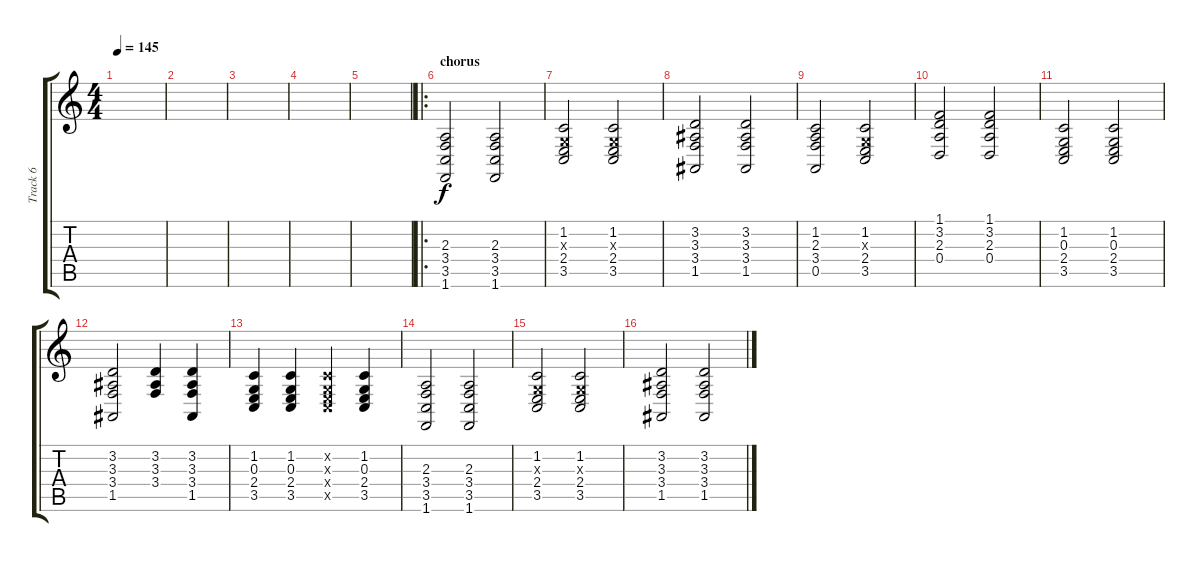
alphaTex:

\track ("Track 6" "Track 6") {instrument acousticgrandpiano}
\staff {score tabs}
\tuning (E4 B3 G3 D3 A2 E2) {hide}
\ts (4 4)
\tempo 145
\clef g2
\ks c
|
|
|
|
|
\ro
\section ("" "chorus")
(2.3 3.4 3.5 1.6).2 (2.3 3.4 3.5 1.6).2 |
(1.2 0.3{x} 2.4 3.5).2 (1.2 0.3{x} 2.4 3.5).2 |
(3.2 3.3 3.4 1.5).2 (3.2 3.3 3.4 1.5).2 |
(1.2 2.3 3.4 0.5).2 (1.2 0.3{x} 2.4 3.5).2 |
(1.1 3.2 2.3 0.4).2 (1.1 3.2 2.3 0.4).2 |
(1.2 0.3 2.4 3.5).2 (1.2 0.3 2.4 3.5).2 |
(3.2 3.3 3.4 1.5).2 (3.2 3.3 3.4).4 (3.2 3.3 3.4 1.5).4 |
(1.2 0.3 2.4 3.5).4 (1.2 0.3 2.4 3.5).4 (1.2{x} 0.3{x} 2.4{x} 3.5{x}).4 (1.2 0.3 2.4 3.5).4 |
(2.3 3.4 3.5 1.6).2 (2.3 3.4 3.5 1.6).2 |
(1.2 0.3{x} 2.4 3.5).2 (1.2 0.3{x} 2.4 3.5).2 |
(3.2 3.3 3.4 1.5).2 (3.2 3.3 3.4 1.5).2
